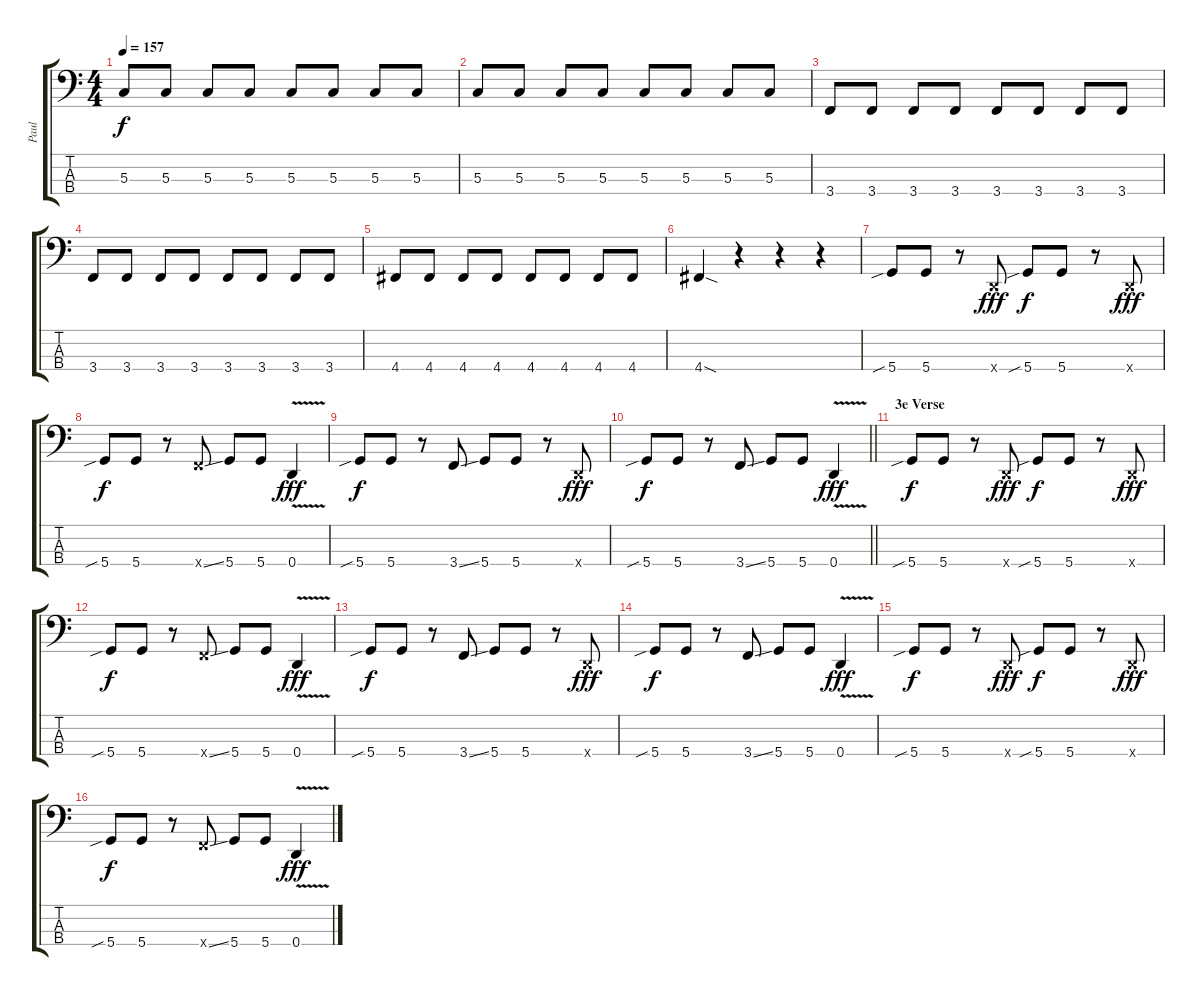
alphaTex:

\track ("Paul" "Paul") {instrument electricbassfinger}
\staff {score tabs}
\tuning (F2 C2 G1 D1) {hide}
\ts (4 4)
\tempo 157
\clef f4
\ks c
5.3.8{dy f} 5.3.8 5.3.8 5.3.8 5.3.8 5.3.8 5.3.8 5.3.8 |
5.3.8 5.3.8 5.3.8 5.3.8 5.3.8 5.3.8 5.3.8 5.3.8 |
3.4.8 3.4.8 3.4.8 3.4.8 3.4.8 3.4.8 3.4.8 3.4.8 |
3.4.8 3.4.8 3.4.8 3.4.8 3.4.8 3.4.8 3.4.8 3.4.8 |
4.4.8 4.4.8 4.4.8 4.4.8 4.4.8 4.4.8 4.4.8 4.4.8 |
4.4{sod}.4 r.4 r.4 r.4 |
5.4{sib}.8 5.4.8 r.8 0.4{x}.8{dy fff} 5.4{sib}.8{dy f} 5.4.8 r.8 0.4{x}.8{dy fff} |
5.4{sib}.8{dy f} 5.4.8 r.8 3.4{ss x}.8 5.4.8 5.4.8 0.4{v}.4{dy fff} |
5.4{sib}.8{dy f} 5.4.8 r.8 3.4{ss}.8 5.4.8 5.4.8 r.8 0.4{x}.8{dy fff} |
\barLineRight lightlight
5.4{sib}.8{dy f} 5.4.8 r.8 3.4{ss}.8 5.4.8 5.4.8 0.4{v}.4{dy fff} |
\section ("" "3e Verse")
5.4{sib}.8{dy f} 5.4.8 r.8 0.4{x}.8{dy fff} 5.4{sib}.8{dy f} 5.4.8 r.8 0.4{x}.8{dy fff} |
5.4{sib}.8{dy f} 5.4.8 r.8 3.4{ss x}.8 5.4.8 5.4.8 0.4{v}.4{dy fff} |
5.4{sib}.8{dy f} 5.4.8 r.8 3.4{ss}.8 5.4.8 5.4.8 r.8 0.4{x}.8{dy fff} |
5.4{sib}.8{dy f} 5.4.8 r.8 3.4{ss}.8 5.4.8 5.4.8 0.4{v}.4{dy fff} |
5.4{sib}.8{dy f} 5.4.8 r.8 0.4{x}.8{dy fff} 5.4{sib}.8{dy f} 5.4.8 r.8 0.4{x}.8{dy fff} |
5.4{sib}.8{dy f} 5.4.8 r.8 3.4{ss x}.8 5.4.8 5.4.8 0.4{v}.4{dy fff}
